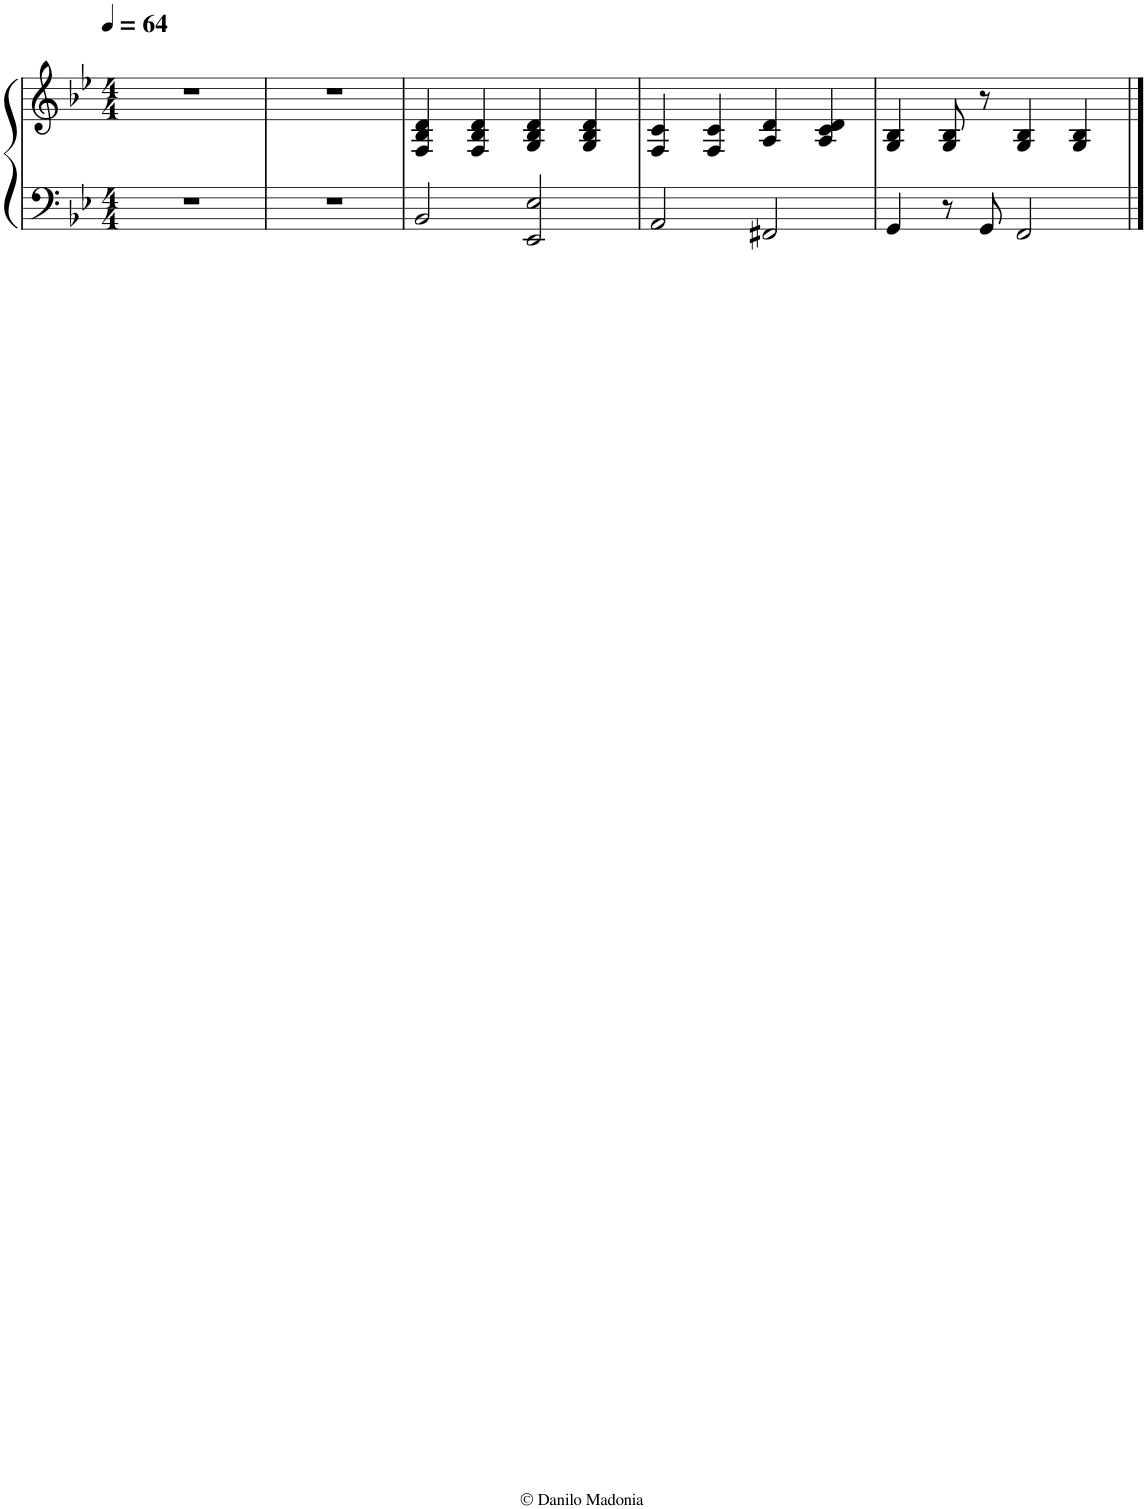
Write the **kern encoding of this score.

**kern	**kern
*part1	*part1
*staff2	*staff1
*I"MIDI-1	*
*I'MI.1	*
*clefF4	*clefG2
*k[b-e-]	*k[b-e-]
*B-:	*B-:
*M4/4	*M4/4
*MM64	*MM64
=1	=1
1r	1r
=2	=2
1r	1r
=3	=3
2BB-/	4F/ 4B-/ 4d/
.	4F/ 4B-/ 4d/
2EE-/ 2E-/	4G/ 4B-/ 4d/
.	4G/ 4B-/ 4d/
=4	=4
2AA/	4F/ 4c/
.	4F/ 4c/
2FF#X/	4A/ 4d/
.	4A/ 4c/ 4d/
=5	=5
4GG/	4G/ 4B-/
8r	8G/ 8B-/
8GG/	8r
2FF/	4G/ 4B-/
.	4G/ 4B-/
==	==
*-	*-
